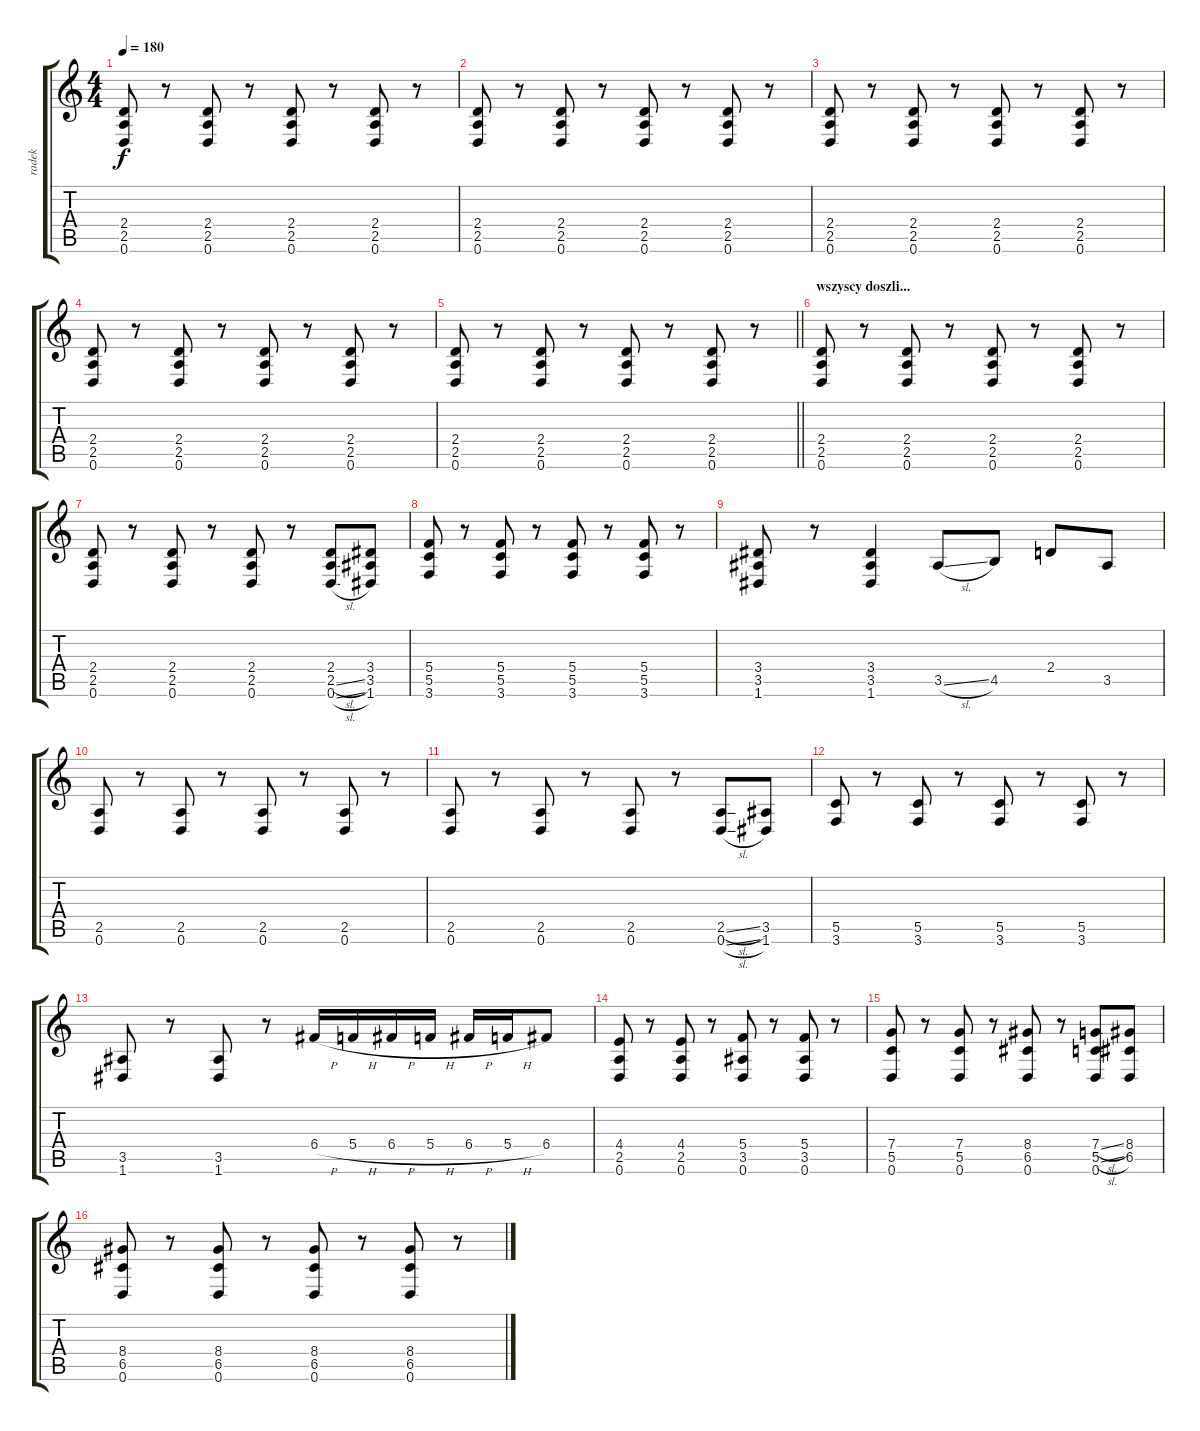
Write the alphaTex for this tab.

\track ("radek" "radek") {instrument distortionguitar}
\staff {score tabs}
\tuning (D4 A3 F3 C3 G2 D2) {hide}
\ts (4 4)
\tempo 180
\clef g2
\ks c
(2.4 2.5 0.6).8{dy f} r.8 (2.4 2.5 0.6).8 r.8 (2.4 2.5 0.6).8 r.8 (2.4 2.5 0.6).8 r.8 |
(2.4 2.5 0.6).8 r.8 (2.4 2.5 0.6).8 r.8 (2.4 2.5 0.6).8 r.8 (2.4 2.5 0.6).8 r.8 |
(2.4 2.5 0.6).8 r.8 (2.4 2.5 0.6).8 r.8 (2.4 2.5 0.6).8 r.8 (2.4 2.5 0.6).8 r.8 |
(2.4 2.5 0.6).8 r.8 (2.4 2.5 0.6).8 r.8 (2.4 2.5 0.6).8 r.8 (2.4 2.5 0.6).8 r.8 |
\barLineRight lightlight
(2.4 2.5 0.6).8 r.8 (2.4 2.5 0.6).8 r.8 (2.4 2.5 0.6).8 r.8 (2.4 2.5 0.6).8 r.8 |
\section ("" "wszyscy doszli...")
(2.4 2.5 0.6).8 r.8 (2.4 2.5 0.6).8 r.8 (2.4 2.5 0.6).8 r.8 (2.4 2.5 0.6).8 r.8 |
(2.4 2.5 0.6).8 r.8 (2.4 2.5 0.6).8 r.8 (2.4 2.5 0.6).8 r.8 (2.4 2.5{sl} 0.6{sl}).8 (3.4 3.5 1.6).8 |
(5.4 5.5 3.6).8 r.8 (5.4 5.5 3.6).8 r.8 (5.4 5.5 3.6).8 r.8 (5.4 5.5 3.6).8 r.8 |
(3.4 3.5 1.6).8 r.8 (3.4 3.5 1.6).4 3.5{sl}.8 4.5.8 2.4.8 3.5.8 |
(2.5 0.6).8 r.8 (2.5 0.6).8 r.8 (2.5 0.6).8 r.8 (2.5 0.6).8 r.8 |
(2.5 0.6).8 r.8 (2.5 0.6).8 r.8 (2.5 0.6).8 r.8 (2.5{sl} 0.6{sl}).8 (3.5 1.6).8 |
(5.5 3.6).8 r.8 (5.5 3.6).8 r.8 (5.5 3.6).8 r.8 (5.5 3.6).8 r.8 |
(3.5 1.6).8 r.8 (3.5 1.6).8 r.8 6.4{h}.16 5.4{h}.16 6.4{h}.16 5.4{h}.16 6.4{h}.16 5.4{h}.16 6.4.8 |
(4.4 2.5 0.6).8 r.8 (4.4 2.5 0.6).8 r.8 (5.4 3.5 0.6).8 r.8 (5.4 3.5 0.6).8 r.8 |
(7.4 5.5 0.6).8 r.8 (7.4 5.5 0.6).8 r.8 (8.4 6.5 0.6).8 r.8 (7.4{sl} 5.5{sl} 0.6).8 (8.4 6.5 0.6{t}).8 |
(8.4 6.5 0.6).8 r.8 (8.4 6.5 0.6).8 r.8 (8.4 6.5 0.6).8 r.8 (8.4 6.5 0.6).8 r.8
